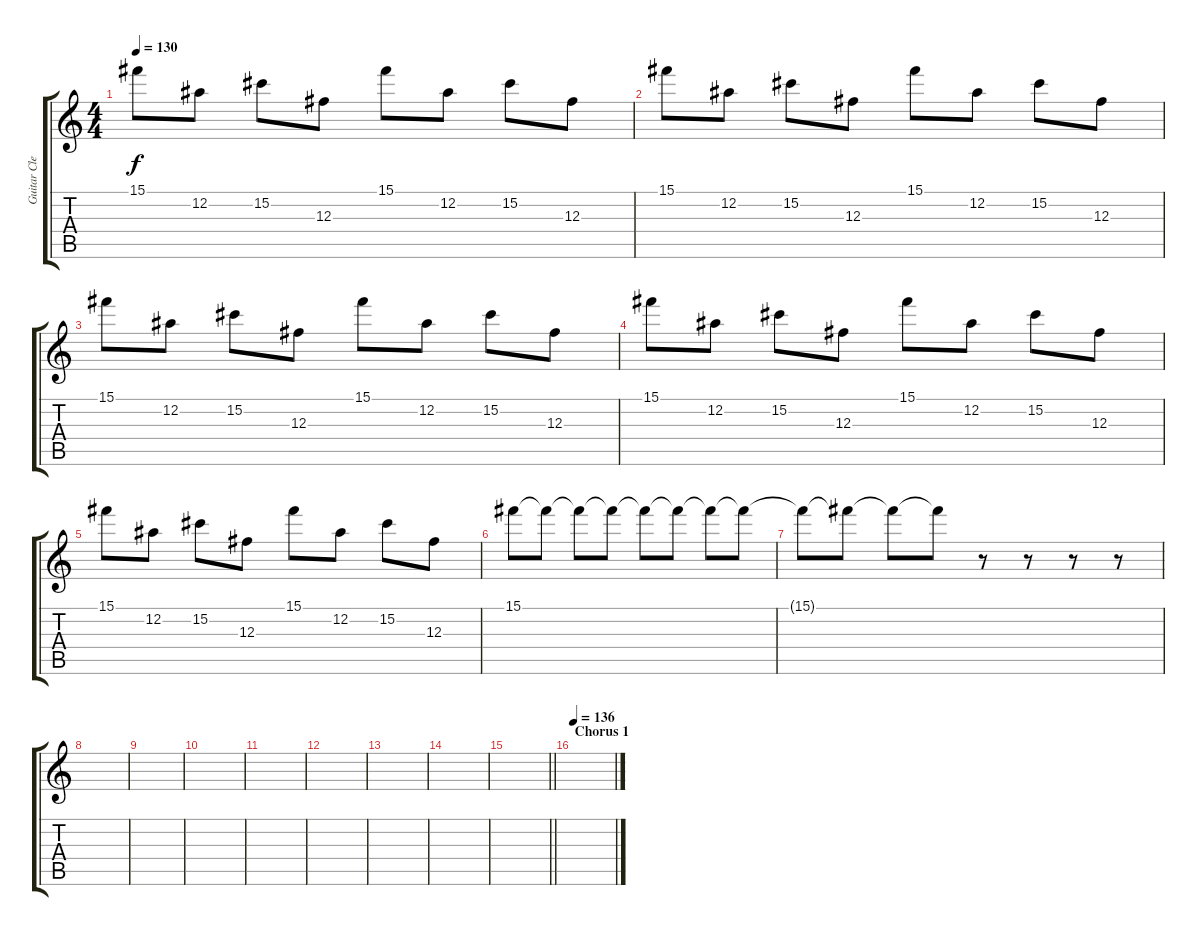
\track ("Guitar Clean" "Guitar Cle") {instrument electricguitarjazz}
\staff {score tabs}
\tuning (Eb4 Bb3 Gb3 Db3 Ab2 Db2) {hide}
\ts (4 4)
\tempo 130
\clef g2
\ks c
15.1.8{dy f} 12.2.8 15.2.8 12.3.8 15.1.8 12.2.8 15.2.8 12.3.8 |
15.1.8 12.2.8 15.2.8 12.3.8 15.1.8 12.2.8 15.2.8 12.3.8 |
15.1.8 12.2.8 15.2.8 12.3.8 15.1.8 12.2.8 15.2.8 12.3.8 |
15.1.8 12.2.8 15.2.8 12.3.8 15.1.8 12.2.8 15.2.8 12.3.8 |
15.1.8 12.2.8 15.2.8 12.3.8 15.1.8 12.2.8 15.2.8 12.3.8 |
15.1.8 15.1{t}.8 15.1{t}.8 15.1{t}.8 15.1{t}.8 15.1{t}.8 15.1{t}.8 15.1{t}.8 |
15.1{t}.8 15.1{t}.8 15.1{t}.8 15.1{t}.8 r.8 r.8 r.8 r.8 |
|
|
|
|
|
|
|
\barLineRight lightlight
|
\section ("" "Chorus 1")
\tempo 136
